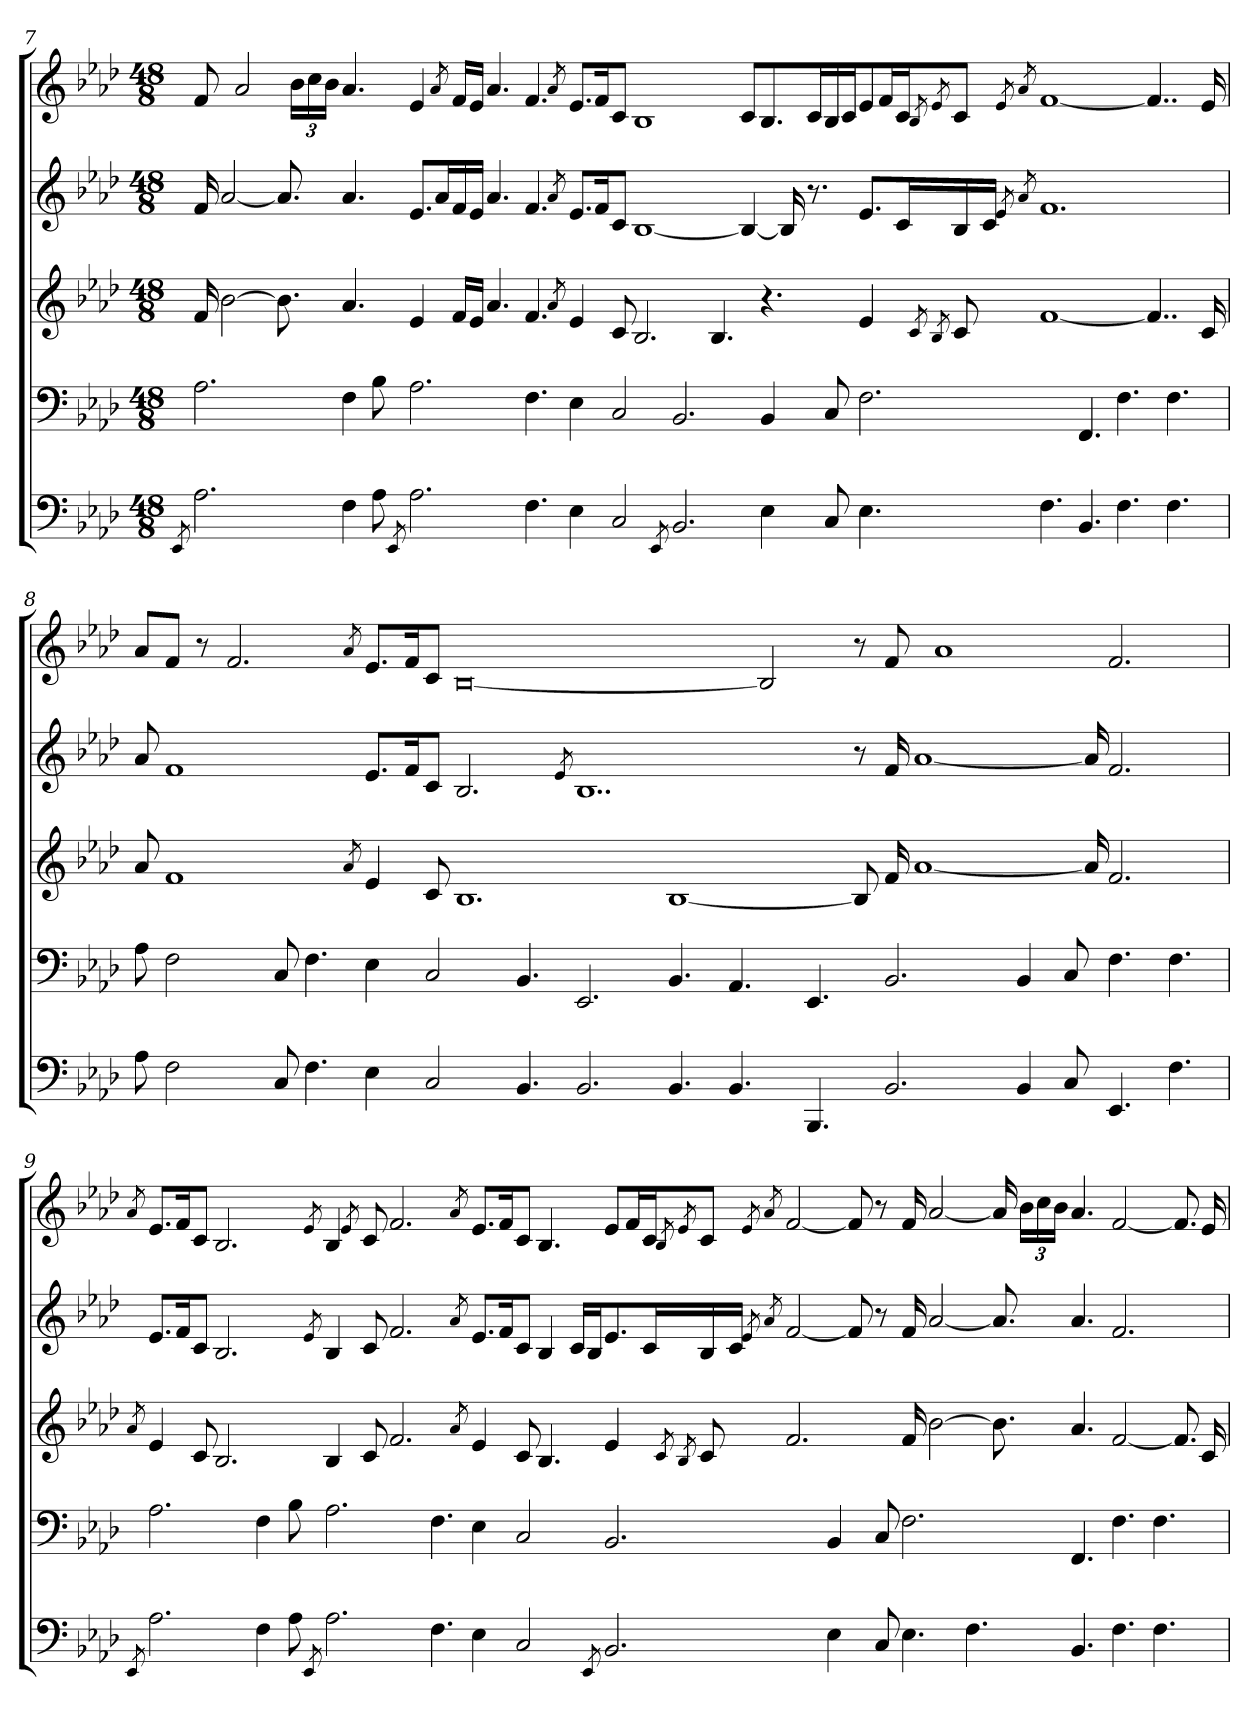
**kern	**kern	**kern	**kern	**kern
*part5	*part4	*part3	*part2	*part1
*staff5	*staff4	*staff3	*staff2	*staff1
*clefF4	*clefF4	*clefG2	*clefG2	*clefG2
*k[b-e-a-d-]	*k[b-e-a-d-]	*k[b-e-a-d-]	*k[b-e-a-d-]	*k[b-e-a-d-]
*M48/8	*M48/8	*M48/8	*M48/8	*M48/8
=7	=7	=7	=7	=7
8qEE-	.	.	.	.
2.A-	2.A-	16f	16f	8f
.	.	[2b-	[2a-	.
.	.	.	.	2a-
.	.	8.b-]	8.a-]	.
.	.	.	.	24b-\LL
.	.	.	.	24cc\
.	.	.	.	24b-\JJ
4F	4F	4.a-	4.a-	4.a-
8A-	8B-	.	.	.
8qEE-	.	.	.	.
2.A-	2.A-	4e-	8.e-/L	4e-
.	.	.	16a-/L	.
.	.	.	.	8qa-
.	.	16f/LL	16f/	16f/LL
.	.	16e-/JJ	16e-/JJ	16e-/JJ
.	.	4.a-	4.a-	4.a-
4.F	4.F	4.f	4.f	4.f
.	.	8qa-	8qa-	8qa-
4E-	4E-	4e-	8.e-/L	8.e-/L
.	.	.	16f/K	16f/K
2C	2C	8c	8c/J	8c/J
.	.	2.B-	[1B-	1B-
8qEE-	.	.	.	.
2.BB-	2.BB-	.	.	.
.	.	4.B-	.	.
.	.	.	4B-_	8c/L
4E-	4BB-	4.r	.	8.B-/
.	.	.	16B-]	.
.	.	.	8.r	16c/L
8C	8C	.	.	16B-/
.	.	.	.	16c/J
4.E-	2.F	4e-	8.e-/L	8e-/
.	.	.	.	16f/L
.	.	.	16c/L	16c/J
.	.	8qc	.	8qB-/
.	.	8qB-	.	8qe-/
.	.	8c	16B-/	8c/J
.	.	.	16c/JJ	.
.	.	.	8qe-	8qe-
.	.	.	8qa-	8qa-
4.F	.	[1f	1.f	[1f
4.BB-	4.FF	.	.	.
4.F	4.F	.	.	.
.	.	4..f]	.	4..f]
4.F	4.F	.	.	.
.	.	16c	.	16e-
=8	=8	=8	=8	=8
8A-	8A-	8a-	8a-	8a-/L
2F	2F	1f	1f	8f/J
.	.	.	.	8r
.	.	.	.	2.f
8C	8C	.	.	.
4.F	4.F	.	.	.
.	.	8qa-	.	8qa-
4E-	4E-	4e-	8.e-/L	8.e-/L
.	.	.	16f/K	16f/K
2C	2C	8c	8c/J	8c/J
.	.	1.B-	2.B-	[0B-
4.BB-	4.BB-	.	.	.
.	.	.	8qe-	.
2.BB-	2.EE-	.	1..B-	.
4.BB-	4.BB-	[1B-	.	.
4.BB-	4.AA-	.	.	.
.	.	.	.	2B-]
4.BBB-	4.EE-	.	.	.
.	.	8B-]	8r	8r
2.BB-	2.BB-	16f	16f	8f
.	.	[1a-	[1a-	.
.	.	.	.	1a-
4BB-	4BB-	.	.	.
8C	8C	.	.	.
.	.	16a-]	16a-]	.
4.EE-	4.F	2.f	2.f	2.f
4.F	4.F	.	.	.
=9	=9	=9	=9	=9
8qEE-	.	8qa-	.	8qa-
2.A-	2.A-	4e-	8.e-/L	8.e-/L
.	.	.	16f/K	16f/K
.	.	8c	8c/J	8c/J
.	.	2.B-	2.B-	2.B-
4F	4F	.	.	.
8A-	8B-	.	.	.
8qEE-	.	.	8qe-	8qe-
2.A-	2.A-	4B-	4B-	4B-
.	.	.	.	8qe-
.	.	8c	8c	8c
.	.	2.f	2.f	2.f
4.F	4.F	.	.	.
.	.	8qa-	8qa-	8qa-
4E-	4E-	4e-	8.e-/L	8.e-/L
.	.	.	16f/K	16f/K
2C	2C	8c	8c/J	8c/J
.	.	4.B-	4B-	4.B-
.	.	.	16c/LL	.
.	.	.	16B-/J	.
8qEE-	.	.	.	.
2.BB-	2.BB-	4e-	8.e-/	8e-/L
.	.	.	.	16f/L
.	.	.	16c/L	16c/J
.	.	8qc	.	8qB-/
.	.	8qB-	.	8qe-/
.	.	8c	16B-/	8c/J
.	.	.	16c/JJ	.
.	.	.	8qe-	8qe-
.	.	.	8qa-	8qa-
.	.	2.f	[2f	[2f
4E-	4BB-	.	.	.
.	.	.	8f]	8f]
8C	8C	.	8r	8r
4.E-	2.F	16f	16f	16f
.	.	[2b-	[2a-	[2a-
4.F	.	.	.	.
.	.	8.b-]	8.a-]	16a-]
.	.	.	.	24b-\LL
.	.	.	.	24cc\
.	.	.	.	24b-\JJ
4.BB-	4.FF	4.a-	4.a-	4.a-
4.F	4.F	[2f	2.f	[2f
4.F	4.F	.	.	.
.	.	8.f]	.	8.f]
.	.	16c	.	16e-
=	=	=	=	=
*-	*-	*-	*-	*-
